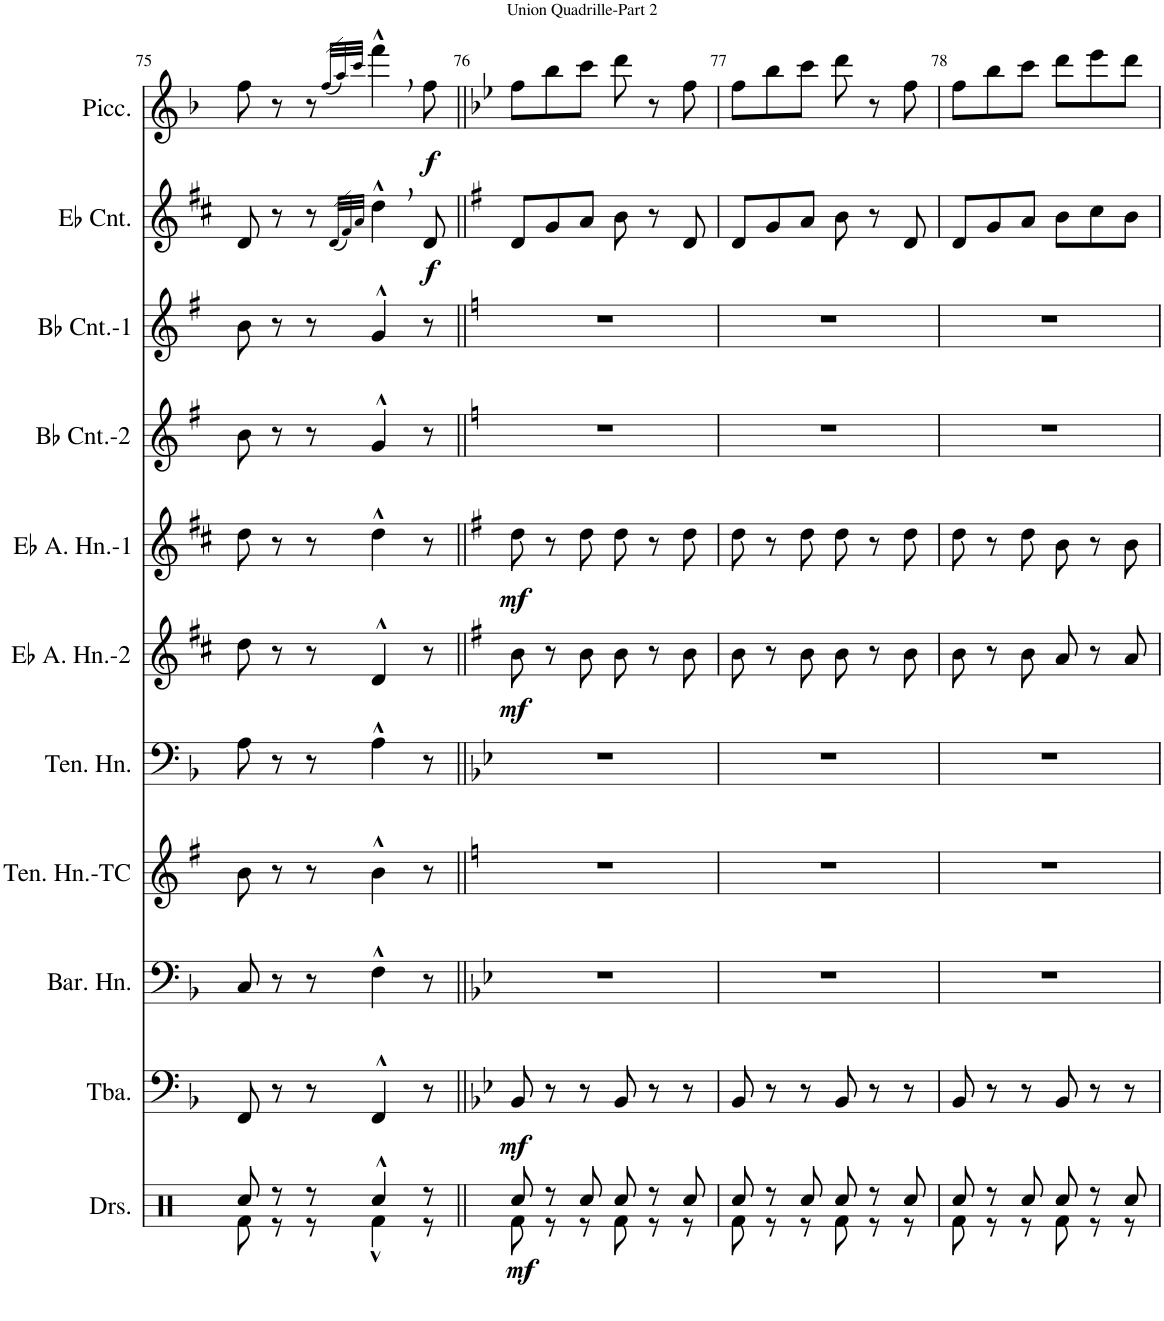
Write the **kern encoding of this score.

**kern	**dynam	**kern	**dynam	**kern	**kern	**kern	**kern	**dynam	**kern	**dynam	**kern	**kern	**kern	**dynam	**kern	**dynam
*part11	*part11	*part10	*part10	*part9	*part8	*part7	*part6	*part6	*part5	*part5	*part4	*part3	*part2	*part2	*part1	*part1
*staff11	*staff11	*staff10	*staff10	*staff9	*staff8	*staff7	*staff6	*staff6	*staff5	*staff5	*staff4	*staff3	*staff2	*staff2	*staff1	*staff1
*I"Drums	*	*I"Tuba	*	*I"Baritone Horn	*I"Tenor Horn-TC	*I"Tenor Horn	*I"Eb Alto Horn-2	*	*I"Eb Alto Horn-1	*	*I"Bb Cornet-2	*I"Bb Cornet-1	*I"Eb Cornet	*	*I"Piccolo	*
*I'Drs.	*	*I'Tba.	*	*I'Bar. Hn.	*I'Ten. Hn.-TC	*I'Ten. Hn.	*I'Eb A. Hn.-2	*	*I'Eb A. Hn.-1	*	*I'Bb Cnt.-2	*I'Bb Cnt.-1	*I'Eb Cnt.	*	*I'Picc.	*
!!LO:PB:g=z
*clefX	*	*clefF4	*	*clefF4	*clefG2	*clefF4	*clefG2	*	*clefG2	*	*clefG2	*clefG2	*clefG2	*	*clefG2	*
*	*	*	*	*Trd4c7	*Trd8c14	*Trd4c7	*Trd5c9	*	*Trd5c9	*	*Trd1c2	*Trd1c2	*Trd-2c-3	*	*Trd-7c-12	*
*k[]	*	*k[b-]	*	*k[b-]	*k[f#]	*k[b-]	*k[f#c#]	*	*k[f#c#]	*	*k[f#]	*k[f#]	*k[f#c#]	*	*k[b-]	*
*M6/8	*	*M6/8	*	*M6/8	*M6/8	*M6/8	*M6/8	*	*M6/8	*	*M6/8	*M6/8	*M6/8	*	*M6/8	*
=75	=75	=75	=75	=75	=75	=75	=75	=75	=75	=75	=75	=75	=75	=75	=75	=75
*^	*	*	*	*	*	*	*	*	*	*	*	*	*	*	*	*
8Rcc/	8Rf\	.	8FF/	.	8C/	8b\	8A\	8dd\	.	8dd\	.	8b\	8b\	8d/	.	8ff\	.
8r	8r	.	8r	.	8r	8r	8r	8r	.	8r	.	8r	8r	8r	.	8r	.
8r	8r	.	8r	.	8r	8r	8r	8r	.	8r	.	8r	8r	8r	.	8r	.
.	.	.	.	.	.	.	.	.	.	.	.	.	.	(32qd/LLL	.	(32qff/LLL	.
.	.	.	.	.	.	.	.	.	.	.	.	.	.	32qf#/)	.	32qaa/)	.
.	.	.	.	.	.	.	.	.	.	.	.	.	.	32qa/JJJ	.	32qccc/JJJ	.
4Rcc^^/	4Rf^^\	.	4FF^^/	.	4F^^\	4b^^\	4A^^\	4d^^/	.	4dd^^\	.	4g^^/	4g^^/	4dd^^,\	.	4fff^^,\	.
!	!	!	!	!	!	!	!	!	!	!	!	!	!	!	!LO:DY:b	!	!LO:DY:b
8r	8r	.	8r	.	8r	8r	8r	8r	.	8r	.	8r	8r	8d/	f	8ff\	f
=76||	=76||	=76||	=76||	=76||	=76||	=76||	=76||	=76||	=76||	=76||	=76||	=76||	=76||	=76||	=76||	=76||	=76||
*	*	*	*k[b-e-]	*	*k[b-e-]	*k[]	*k[b-e-]	*k[f#]	*	*k[f#]	*	*k[]	*k[]	*k[f#]	*	*k[b-e-]	*
!	!	!LO:DY:b	!	!LO:DY:b	!	!	!	!	!LO:DY:b	!	!LO:DY:b	!	!	!	!	!	!
8Rcc/	8Rf\	mf	8BB-/	mf	2.r	2.r	2.r	8b\	mf	8dd\	mf	2.r	2.r	8d/L	.	8ff\L	.
8r	8r	.	8r	.	.	.	.	8r	.	8r	.	.	.	8g/	.	8bb-\	.
8Rcc/	8r	.	8r	.	.	.	.	8b\	.	8dd\	.	.	.	8a/J	.	8ccc\J	.
8Rcc/	8Rf\	.	8BB-/	.	.	.	.	8b\	.	8dd\	.	.	.	8b\	.	8ddd\	.
8r	8r	.	8r	.	.	.	.	8r	.	8r	.	.	.	8r	.	8r	.
8Rcc/	8r	.	8r	.	.	.	.	8b\	.	8dd\	.	.	.	8d/	.	8ff\	.
=77	=77	=77	=77	=77	=77	=77	=77	=77	=77	=77	=77	=77	=77	=77	=77	=77	=77
8Rcc/	8Rf\	.	8BB-/	.	2.r	2.r	2.r	8b\	.	8dd\	.	2.r	2.r	8d/L	.	8ff\L	.
8r	8r	.	8r	.	.	.	.	8r	.	8r	.	.	.	8g/	.	8bb-\	.
8Rcc/	8r	.	8r	.	.	.	.	8b\	.	8dd\	.	.	.	8a/J	.	8ccc\J	.
8Rcc/	8Rf\	.	8BB-/	.	.	.	.	8b\	.	8dd\	.	.	.	8b\	.	8ddd\	.
8r	8r	.	8r	.	.	.	.	8r	.	8r	.	.	.	8r	.	8r	.
8Rcc/	8r	.	8r	.	.	.	.	8b\	.	8dd\	.	.	.	8d/	.	8ff\	.
=78	=78	=78	=78	=78	=78	=78	=78	=78	=78	=78	=78	=78	=78	=78	=78	=78	=78
8Rcc/	8Rf\	.	8BB-/	.	2.r	2.r	2.r	8b\	.	8dd\	.	2.r	2.r	8d/L	.	8ff\L	.
8r	8r	.	8r	.	.	.	.	8r	.	8r	.	.	.	8g/	.	8bb-\	.
8Rcc/	8r	.	8r	.	.	.	.	8b\	.	8dd\	.	.	.	8a/J	.	8ccc\J	.
8Rcc/	8Rf\	.	8BB-/	.	.	.	.	8a/	.	8b\	.	.	.	8b\L	.	8ddd\L	.
8r	8r	.	8r	.	.	.	.	8r	.	8r	.	.	.	8cc\	.	8eee-\	.
8Rcc/	8r	.	8r	.	.	.	.	8a/	.	8b\	.	.	.	8b\J	.	8ddd\J	.
*v	*v	*	*	*	*	*	*	*	*	*	*	*	*	*	*	*	*
=	=	=	=	=	=	=	=	=	=	=	=	=	=	=	=	=
*-	*-	*-	*-	*-	*-	*-	*-	*-	*-	*-	*-	*-	*-	*-	*-	*-
